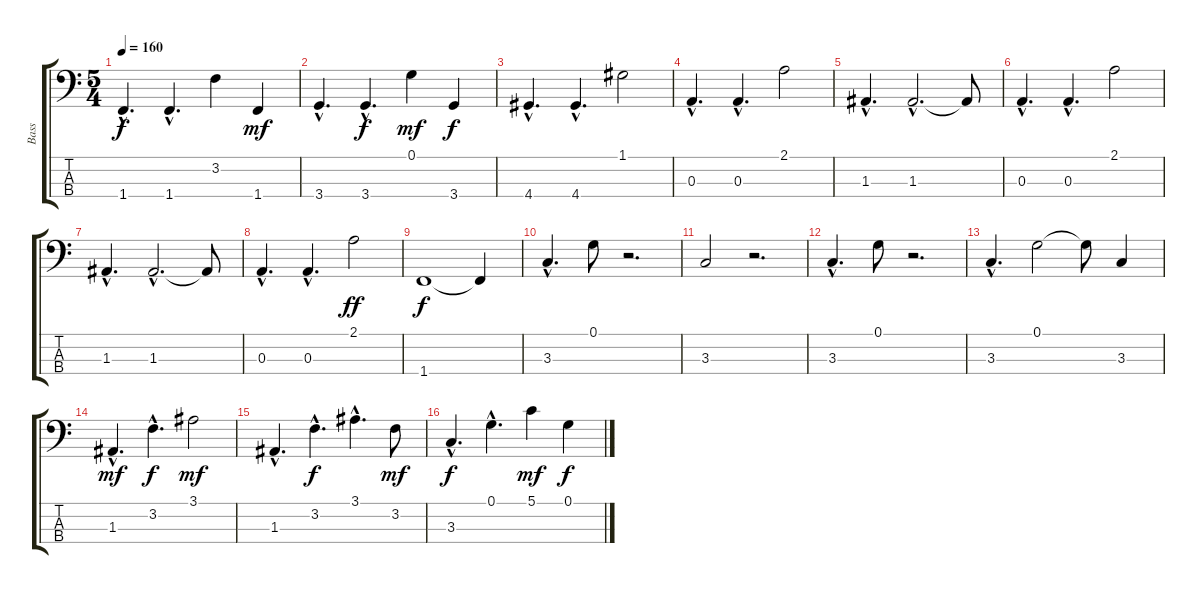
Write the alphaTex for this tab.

\track ("Bass" "Bass") {instrument acousticbass}
\staff {score tabs}
\tuning (G2 D2 A1 E1) {hide}
\ts (5 4)
\tempo 160
\clef f4
\ks c
1.4{hac}.4{d dy f} 1.4{hac}.4{d} 3.2.4 1.4.4{dy mf} |
3.4{hac}.4{d} 3.4{hac}.4{d dy f} 0.1.4{dy mf} 3.4.4{dy f} |
4.4{hac}.4{d} 4.4{hac}.4{d} 1.1.2 |
0.3{hac}.4{d} 0.3{hac}.4{d} 2.1.2 |
1.3{hac}.4{d} 1.3{hac}.2{d} 1.3{t}.8 |
0.3{hac}.4{d} 0.3{hac}.4{d} 2.1.2 |
1.3{hac}.4{d} 1.3{hac}.2{d} 1.3{t}.8 |
0.3{hac}.4{d} 0.3{hac}.4{d} 2.1.2{dy ff} |
1.4.1{dy f} 1.4{t}.4 |
3.3{hac}.4{d} 0.1.8 r.2{d} |
3.3.2 r.2{d} |
3.3{hac}.4{d} 0.1.8 r.2{d} |
3.3{hac}.4{d} 0.1.2 0.1{t}.8 3.3.4 |
1.3{hac}.4{d dy mf} 3.2{hac}.4{d dy f} 3.1.2{dy mf} |
1.3{hac}.4{d} 3.2{hac}.4{d dy f} 3.1{hac}.4{d} 3.2.8{dy mf} |
3.3{hac}.4{d dy f} 0.1{hac}.4{d} 5.1.4{dy mf} 0.1.4{dy f}
